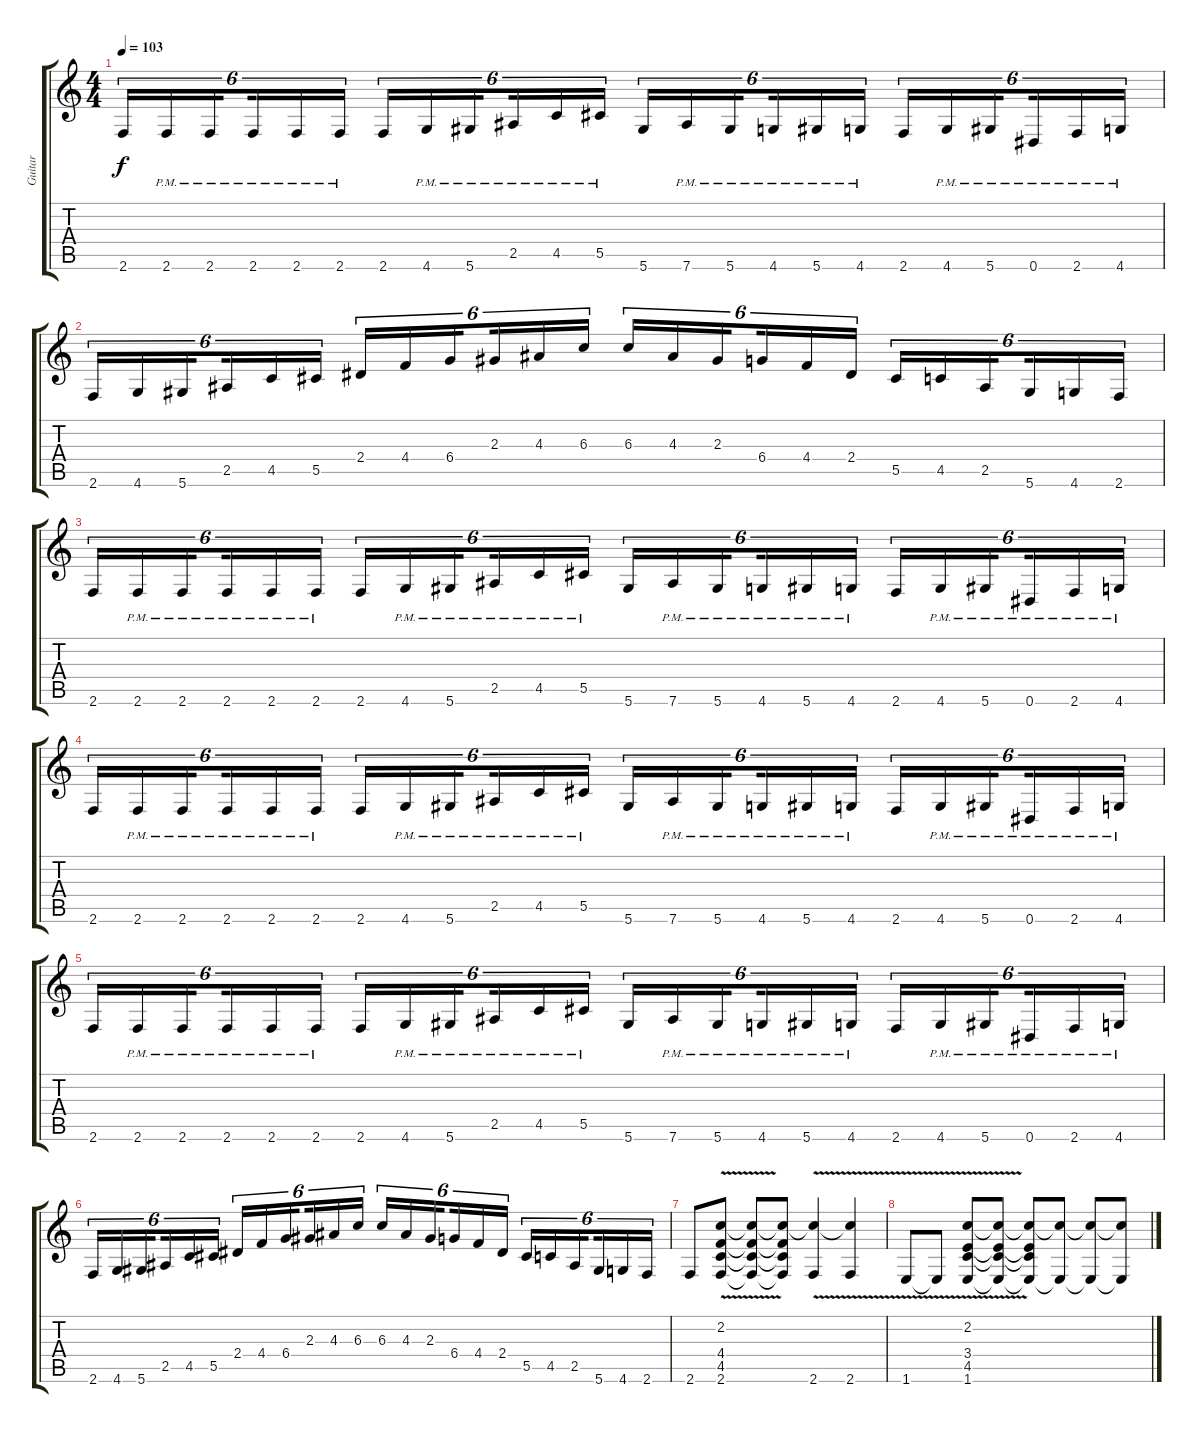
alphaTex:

\track ("Guitar" "Guitar") {instrument overdrivenguitar}
\staff {score tabs}
\tuning (Eb4 Bb3 Gb3 Db3 Ab2 Eb2) {hide}
\ts (4 4)
\tempo 103
\clef g2
\ks c
2.6.16{tu (6 4) dy f} 2.6{pm}.16{tu (6 4)} 2.6{pm}.16{tu (6 4) beam splitsecondary} 2.6{pm}.16{tu (6 4)} 2.6{pm}.16{tu (6 4)} 2.6{pm}.16{tu (6 4)} 2.6.16{tu (6 4)} 4.6{pm}.16{tu (6 4)} 5.6{pm}.16{tu (6 4) beam splitsecondary} 2.5{pm}.16{tu (6 4)} 4.5{pm}.16{tu (6 4)} 5.5{pm}.16{tu (6 4)} 5.6.16{tu (6 4)} 7.6{pm}.16{tu (6 4)} 5.6{pm}.16{tu (6 4) beam splitsecondary} 4.6{pm}.16{tu (6 4)} 5.6{pm}.16{tu (6 4)} 4.6{pm}.16{tu (6 4)} 2.6.16{tu (6 4)} 4.6{pm}.16{tu (6 4)} 5.6{pm}.16{tu (6 4) beam splitsecondary} 0.6{pm}.16{tu (6 4)} 2.6{pm}.16{tu (6 4)} 4.6{pm}.16{tu (6 4)} |
2.6.16{tu (6 4)} 4.6.16{tu (6 4)} 5.6.16{tu (6 4) beam splitsecondary} 2.5.16{tu (6 4)} 4.5.16{tu (6 4)} 5.5.16{tu (6 4)} 2.4.16{tu (6 4)} 4.4.16{tu (6 4)} 6.4.16{tu (6 4) beam splitsecondary} 2.3.16{tu (6 4)} 4.3.16{tu (6 4)} 6.3.16{tu (6 4)} 6.3.16{tu (6 4)} 4.3.16{tu (6 4)} 2.3.16{tu (6 4) beam splitsecondary} 6.4.16{tu (6 4)} 4.4.16{tu (6 4)} 2.4.16{tu (6 4)} 5.5.16{tu (6 4)} 4.5.16{tu (6 4)} 2.5.16{tu (6 4) beam splitsecondary} 5.6.16{tu (6 4)} 4.6.16{tu (6 4)} 2.6.16{tu (6 4)} |
2.6.16{tu (6 4)} 2.6{pm}.16{tu (6 4)} 2.6{pm}.16{tu (6 4) beam splitsecondary} 2.6{pm}.16{tu (6 4)} 2.6{pm}.16{tu (6 4)} 2.6{pm}.16{tu (6 4)} 2.6.16{tu (6 4)} 4.6{pm}.16{tu (6 4)} 5.6{pm}.16{tu (6 4) beam splitsecondary} 2.5{pm}.16{tu (6 4)} 4.5{pm}.16{tu (6 4)} 5.5{pm}.16{tu (6 4)} 5.6.16{tu (6 4)} 7.6{pm}.16{tu (6 4)} 5.6{pm}.16{tu (6 4) beam splitsecondary} 4.6{pm}.16{tu (6 4)} 5.6{pm}.16{tu (6 4)} 4.6{pm}.16{tu (6 4)} 2.6.16{tu (6 4)} 4.6{pm}.16{tu (6 4)} 5.6{pm}.16{tu (6 4) beam splitsecondary} 0.6{pm}.16{tu (6 4)} 2.6{pm}.16{tu (6 4)} 4.6{pm}.16{tu (6 4)} |
2.6.16{tu (6 4)} 2.6{pm}.16{tu (6 4)} 2.6{pm}.16{tu (6 4) beam splitsecondary} 2.6{pm}.16{tu (6 4)} 2.6{pm}.16{tu (6 4)} 2.6{pm}.16{tu (6 4)} 2.6.16{tu (6 4)} 4.6{pm}.16{tu (6 4)} 5.6{pm}.16{tu (6 4) beam splitsecondary} 2.5{pm}.16{tu (6 4)} 4.5{pm}.16{tu (6 4)} 5.5{pm}.16{tu (6 4)} 5.6.16{tu (6 4)} 7.6{pm}.16{tu (6 4)} 5.6{pm}.16{tu (6 4) beam splitsecondary} 4.6{pm}.16{tu (6 4)} 5.6{pm}.16{tu (6 4)} 4.6{pm}.16{tu (6 4)} 2.6.16{tu (6 4)} 4.6{pm}.16{tu (6 4)} 5.6{pm}.16{tu (6 4) beam splitsecondary} 0.6{pm}.16{tu (6 4)} 2.6{pm}.16{tu (6 4)} 4.6{pm}.16{tu (6 4)} |
2.6.16{tu (6 4)} 2.6{pm}.16{tu (6 4)} 2.6{pm}.16{tu (6 4) beam splitsecondary} 2.6{pm}.16{tu (6 4)} 2.6{pm}.16{tu (6 4)} 2.6{pm}.16{tu (6 4)} 2.6.16{tu (6 4)} 4.6{pm}.16{tu (6 4)} 5.6{pm}.16{tu (6 4) beam splitsecondary} 2.5{pm}.16{tu (6 4)} 4.5{pm}.16{tu (6 4)} 5.5{pm}.16{tu (6 4)} 5.6.16{tu (6 4)} 7.6{pm}.16{tu (6 4)} 5.6{pm}.16{tu (6 4) beam splitsecondary} 4.6{pm}.16{tu (6 4)} 5.6{pm}.16{tu (6 4)} 4.6{pm}.16{tu (6 4)} 2.6.16{tu (6 4)} 4.6{pm}.16{tu (6 4)} 5.6{pm}.16{tu (6 4) beam splitsecondary} 0.6{pm}.16{tu (6 4)} 2.6{pm}.16{tu (6 4)} 4.6{pm}.16{tu (6 4)} |
2.6.16{tu (6 4)} 4.6.16{tu (6 4)} 5.6.16{tu (6 4) beam splitsecondary} 2.5.16{tu (6 4)} 4.5.16{tu (6 4)} 5.5.16{tu (6 4)} 2.4.16{tu (6 4)} 4.4.16{tu (6 4)} 6.4.16{tu (6 4) beam splitsecondary} 2.3.16{tu (6 4)} 4.3.16{tu (6 4)} 6.3.16{tu (6 4)} 6.3.16{tu (6 4)} 4.3.16{tu (6 4)} 2.3.16{tu (6 4) beam splitsecondary} 6.4.16{tu (6 4)} 4.4.16{tu (6 4)} 2.4.16{tu (6 4)} 5.5.16{tu (6 4)} 4.5.16{tu (6 4)} 2.5.16{tu (6 4) beam splitsecondary} 5.6.16{tu (6 4)} 4.6.16{tu (6 4)} 2.6.16{tu (6 4)} |
2.6.8 (2.2{v} 4.4{v} 4.5{v} 2.6{v}).8 (2.2{t} 4.4{t} 4.5{t} 2.6{t}).8 (2.2{t} 4.4{t} 4.5{t} 2.6{t}).8 (2.2{t} 2.6{v}).4 (2.2{t} 2.6{v}).4 |
1.6{v}.8 1.6{t}.8 (2.2{v} 3.4{v} 4.5{v} 1.6{v}).8 (2.2{t} 3.4{t} 4.5{t} 1.6{t}).8 (2.2{t} 3.4{t} 4.5{t} 1.6{t}).8 (2.2{t} 1.6{t}).8 (2.2{t} 1.6{t}).8 (2.2{t} 1.6{t}).8
